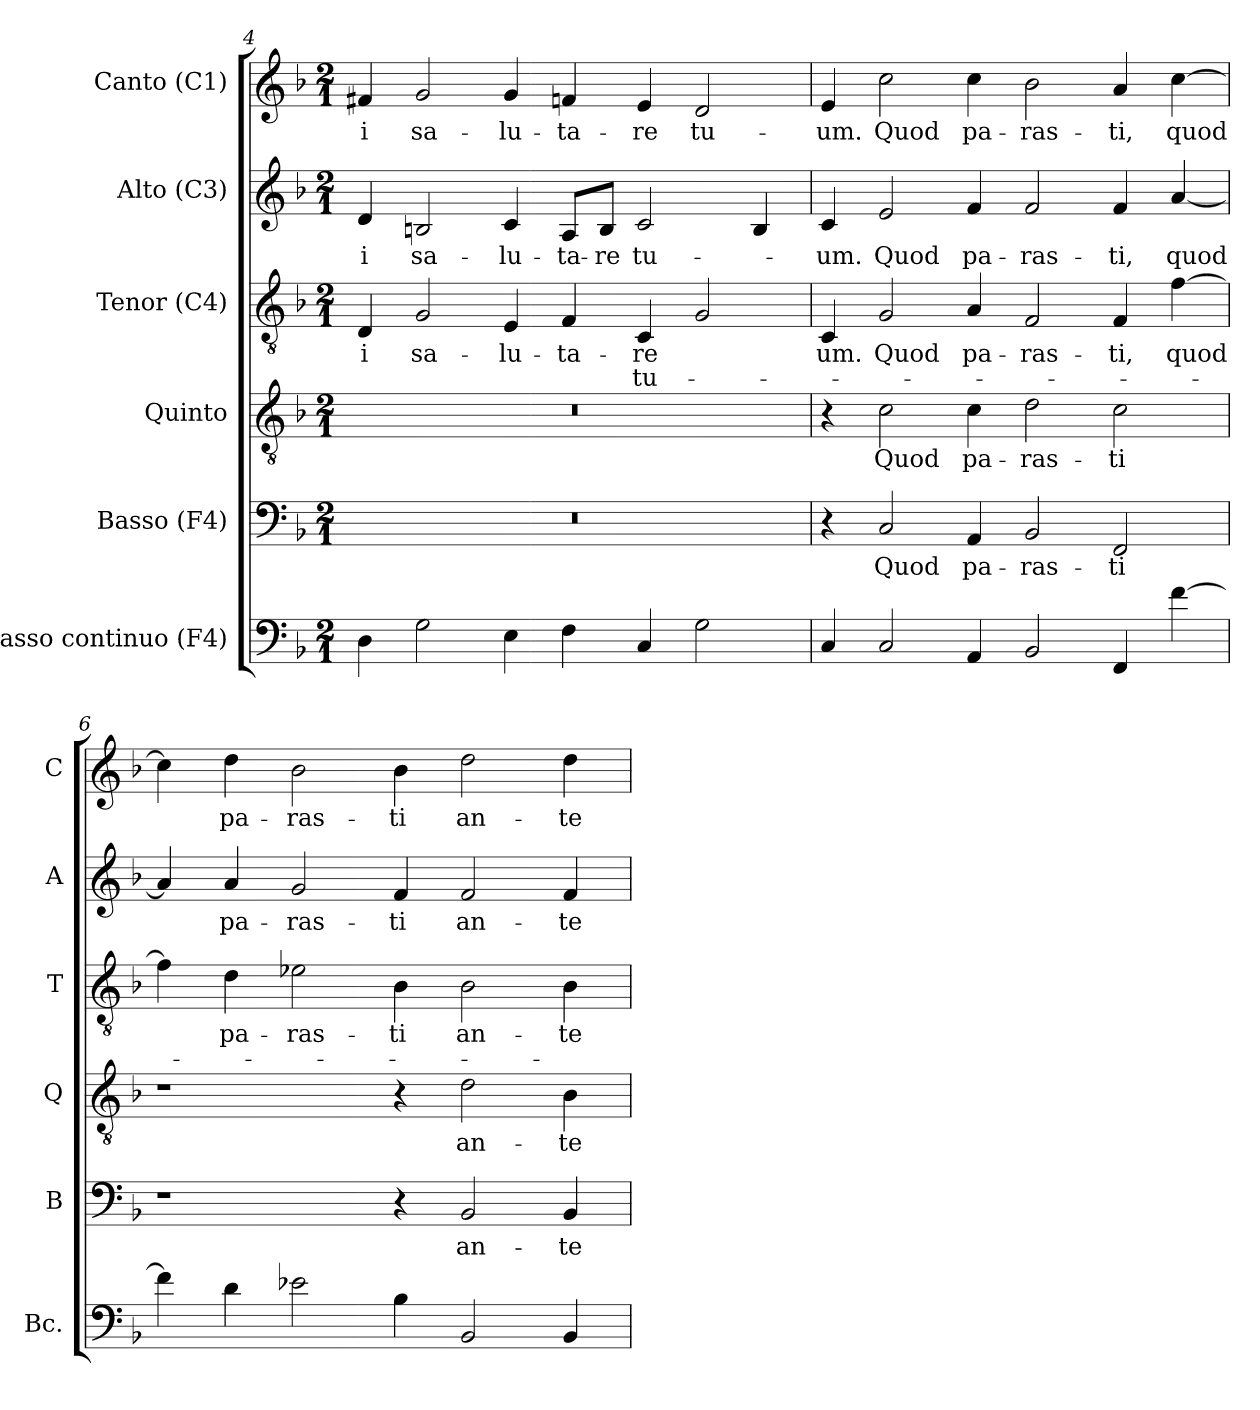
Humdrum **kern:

**kern	**kern	**text	**kern	**text	**kern	**text	**text	**kern	**text	**kern	**text
*part6	*part5	*part5	*part4	*part4	*part3	*part3	*part3	*part2	*part2	*part1	*part1
*staff6	*staff5	*staff5	*staff4	*staff4	*staff3	*staff3	*staff3	*staff2	*staff2	*staff1	*staff1
*I"Basso continuo (F4)	*I"Basso (F4)	*	*I"Quinto	*	*I"Tenor (C4)	*	*	*I"Alto (C3)	*	*I"Canto (C1)	*
*I'Bc.	*I'B	*	*I'Q	*	*I'T	*	*	*I'A	*	*I'C	*
!!LO:LB:g=z
*clefF4	*clefF4	*	*clefGv2	*	*clefGv2	*	*	*clefG2	*	*clefG2	*
*	*	*	*ITrd7c12	*	*	*	*	*	*	*	*
*k[b-]	*k[b-]	*	*k[b-]	*	*k[b-]	*	*	*k[b-]	*	*k[b-]	*
*F:	*F:	*	*F:	*	*F:	*	*	*F:	*	*F:	*
*M2/1	*M2/1	*	*M2/1	*	*M2/1	*	*	*M2/1	*	*M2/1	*
=4	=4	=4	=4	=4	=4	=4	=4	=4	=4	=4	=4
!	!LO:N:vis=1	!	!LO:N:vis=1	!	!	!	!	!	!	!	!
!	!	!	!	!	!	!LO:LY:b:color=#000000	!	!	!	!	!
!	!	!	!	!	!	!	!	!	!LO:LY:b:color=#000000	!	!
!	!	!	!	!	!	!	!	!	!	!	!LO:LY:b:color=#000000
4Di\	0r	.	0r	.	4Di/	-i	.	4di/	-i	4f#Xi/	-i
!	!	!	!	!	!	!LO:LY:b:color=#000000	!	!	!	!	!
!	!	!	!	!	!	!	!	!	!LO:LY:b:color=#000000	!	!
!	!	!	!	!	!	!	!	!	!	!	!LO:LY:b:color=#000000
2Gi\	.	.	.	.	2Gi/	sa-	.	2Bni/	sa-	2gi/	sa-
!	!	!	!	!	!	!LO:LY:b:color=#000000	!	!	!	!	!
!	!	!	!	!	!	!	!	!	!LO:LY:b:color=#000000	!	!
!	!	!	!	!	!	!	!	!	!	!	!LO:LY:b:color=#000000
4Ei\	.	.	.	.	4Ei/	-lu-	.	4ci/	-lu-	4gi/	-lu-
!	!	!	!	!	!	!LO:LY:b:color=#000000	!	!	!	!	!
!	!	!	!	!	!	!	!	!	!LO:LY:b:color=#000000	!	!
!	!	!	!	!	!	!	!	!	!	!	!LO:LY:b:color=#000000
4Fi\	.	.	.	.	4Fi/	-ta-	.	8Ai/L	-ta-	4fi/	-ta-
!	!	!	!	!	!	!	!	!	!LO:LY:b:color=#000000	!	!
.	.	.	.	.	.	.	.	8Bi/J	-re	.	.
!	!	!	!	!	!	!LO:LY:b:color=#000000	!LO:LY:b:color=#000000	!	!	!	!
!	!	!	!	!	!	!	!	!	!LO:LY:b:color=#000000	!	!
!	!	!	!	!	!	!	!	!	!	!	!LO:LY:b:color=#000000
4Ci/	.	.	.	.	4Ci/	-re	tu-	2ci/	tu-	4ei/	-re
!	!	!	!	!	!	!	!	!	!	!	!LO:LY:b:color=#000000
2Gi\	.	.	.	.	2Gi/	.	.	.	.	2di/	tu-
.	.	.	.	.	.	.	.	4Bi/	.	.	.
=5	=5	=5	=5	=5	=5	=5	=5	=5	=5	=5	=5
!	!	!	!	!	!	!LO:LY:b:color=#000000	!	!	!	!	!
!	!	!	!	!	!	!	!	!	!LO:LY:b:color=#000000	!	!
!	!	!	!	!	!	!	!	!	!	!	!LO:LY:b:color=#000000
4Ci/	4r	.	4r	.	4Ci/	-um.	.	4ci/	-um.	4ei/	-um.
!	!	!LO:LY:b:color=#000000	!	!	!	!	!	!	!	!	!
!	!	!	!	!LO:LY:b:color=#000000	!	!	!	!	!	!	!
!	!	!	!	!	!	!LO:LY:b:color=#000000	!	!	!	!	!
!	!	!	!	!	!	!	!	!	!LO:LY:b:color=#000000	!	!
!	!	!	!	!	!	!	!	!	!	!	!LO:LY:b:color=#000000
2Ci/	2Ci/	Quod	2Ci\	Quod	2Gi/	Quod	.	2ei/	Quod	2cci\	Quod
!	!	!LO:LY:b:color=#000000	!	!	!	!	!	!	!	!	!
!	!	!	!	!LO:LY:b:color=#000000	!	!	!	!	!	!	!
!	!	!	!	!	!	!LO:LY:b:color=#000000	!	!	!	!	!
!	!	!	!	!	!	!	!	!	!LO:LY:b:color=#000000	!	!
!	!	!	!	!	!	!	!	!	!	!	!LO:LY:b:color=#000000
4AAi/	4AAi/	pa-	4Ci\	pa-	4Ai/	pa-	.	4fi/	pa-	4cci\	pa-
!	!	!LO:LY:b:color=#000000	!	!	!	!	!	!	!	!	!
!	!	!	!	!LO:LY:b:color=#000000	!	!	!	!	!	!	!
!	!	!	!	!	!	!LO:LY:b:color=#000000	!	!	!	!	!
!	!	!	!	!	!	!	!	!	!LO:LY:b:color=#000000	!	!
!	!	!	!	!	!	!	!	!	!	!	!LO:LY:b:color=#000000
2BB-i/	2BB-i/	-ras-	2Di\	-ras-	2Fi/	-ras-	.	2fi/	-ras-	2b-i\	-ras-
!	!	!LO:LY:b:color=#000000	!	!	!	!	!	!	!	!	!
!	!	!	!	!LO:LY:b:color=#000000	!	!	!	!	!	!	!
!	!	!	!	!	!	!LO:LY:b:color=#000000	!	!	!	!	!
!	!	!	!	!	!	!	!	!	!LO:LY:b:color=#000000	!	!
!	!	!	!	!	!	!	!	!	!	!	!LO:LY:b:color=#000000
4FFi/	2FFi/	-ti	2Ci\	-ti	4Fi/	-ti,	.	4fi/	-ti,	4ai/	-ti,
!	!	!	!	!	!	!LO:LY:b:color=#000000	!	!	!	!	!
!	!	!	!	!	!	!	!	!	!LO:LY:b:color=#000000	!	!
!	!	!	!	!	!	!	!	!	!	!	!LO:LY:b:color=#000000
[4fi\	.	.	.	.	[4fi\	quod	.	[4ai/	quod	[4cci\	quod
=6	=6	=6	=6	=6	=6	=6	=6	=6	=6	=6	=6
4fi\]	1r	.	1r	.	4fi\]	.	.	4ai/]	.	4cci\]	.
!	!	!	!	!	!	!LO:LY:b:color=#000000	!	!	!	!	!
!	!	!	!	!	!	!	!	!	!LO:LY:b:color=#000000	!	!
!	!	!	!	!	!	!	!	!	!	!	!LO:LY:b:color=#000000
4di\	.	.	.	.	4di\	pa-	.	4ai/	pa-	4ddi\	pa-
!	!	!	!	!	!	!LO:LY:b:color=#000000	!	!	!	!	!
!	!	!	!	!	!	!	!	!	!LO:LY:b:color=#000000	!	!
!	!	!	!	!	!	!	!	!	!	!	!LO:LY:b:color=#000000
2e-Xi\	.	.	.	.	2e-Xi\	-ras-	.	2gi/	-ras-	2b-i\	-ras-
!	!	!	!	!	!	!LO:LY:b:color=#000000	!	!	!	!	!
!	!	!	!	!	!	!	!	!	!LO:LY:b:color=#000000	!	!
!	!	!	!	!	!	!	!	!	!	!	!LO:LY:b:color=#000000
4B-i\	4r	.	4r	.	4B-i\	-ti	.	4fi/	-ti	4b-i\	-ti
!	!	!LO:LY:b:color=#000000	!	!	!	!	!	!	!	!	!
!	!	!	!	!LO:LY:b:color=#000000	!	!	!	!	!	!	!
!	!	!	!	!	!	!LO:LY:b:color=#000000	!	!	!	!	!
!	!	!	!	!	!	!	!	!	!LO:LY:b:color=#000000	!	!
!	!	!	!	!	!	!	!	!	!	!	!LO:LY:b:color=#000000
2BB-i/	2BB-i/	an-	2Di\	an-	2B-i\	an-	.	2fi/	an-	2ddi\	an-
!	!	!LO:LY:b:color=#000000	!	!	!	!	!	!	!	!	!
!	!	!	!	!LO:LY:b:color=#000000	!	!	!	!	!	!	!
!	!	!	!	!	!	!LO:LY:b:color=#000000	!	!	!	!	!
!	!	!	!	!	!	!	!	!	!LO:LY:b:color=#000000	!	!
!	!	!	!	!	!	!	!	!	!	!	!LO:LY:b:color=#000000
4BB-i/	4BB-i/	-te	4BB-i\	-te	4B-i\	-te	.	4fi/	-te	4ddi\	-te
=	=	=	=	=	=	=	=	=	=	=	=
*-	*-	*-	*-	*-	*-	*-	*-	*-	*-	*-	*-
